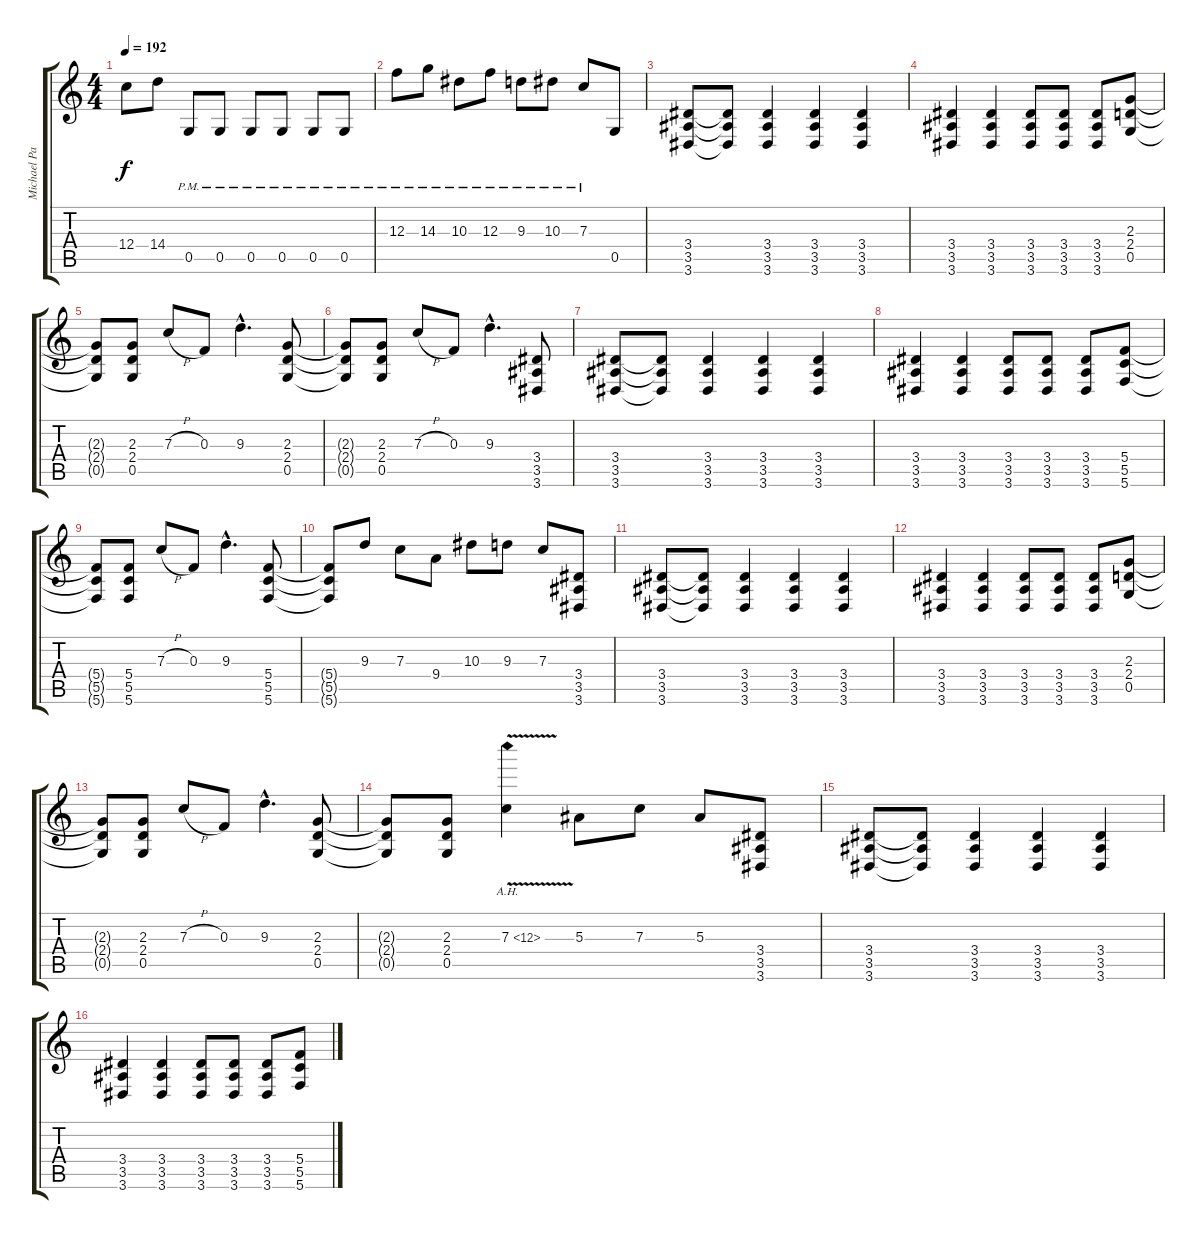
\track ("Michael Padget" "Michael Pa") {instrument distortionguitar}
\staff {score tabs}
\tuning (C4 A3 F3 C3 G2 C2) {hide}
\ts (4 4)
\tempo 192
\clef g2
\ks c
12.4{t}.8{dy f} 14.4.8 0.5{pm}.8 0.5{pm}.8 0.5{pm}.8 0.5{pm}.8 0.5{pm}.8 0.5{pm}.8 |
12.3{pm}.8 14.3{pm}.8 10.3{pm}.8 12.3{pm}.8 9.3{pm}.8 10.3{pm}.8 7.3{pm}.8 0.5.8 |
(3.4 3.5 3.6).8 (3.4{t} 3.5{t} 3.6{t}).8 (3.4 3.5 3.6).4 (3.4 3.5 3.6).4 (3.4 3.5 3.6).4 |
(3.4 3.5 3.6).4 (3.4 3.5 3.6).4 (3.4 3.5 3.6).8 (3.4 3.5 3.6).8 (3.4 3.5 3.6).8 (2.3 2.4 0.5).8 |
(2.3{t} 2.4{t} 0.5{t}).8 (2.3 2.4 0.5).8 7.3{h}.8 0.3.8 9.3{hac}.4{d} (2.3 2.4 0.5).8 |
(2.3{t} 2.4{t} 0.5{t}).8 (2.3 2.4 0.5).8 7.3{h}.8 0.3.8 9.3{hac}.4{d} (3.4 3.5 3.6).8 |
(3.4 3.5 3.6).8 (3.4{t} 3.5{t} 3.6{t}).8 (3.4 3.5 3.6).4 (3.4 3.5 3.6).4 (3.4 3.5 3.6).4 |
(3.4 3.5 3.6).4 (3.4 3.5 3.6).4 (3.4 3.5 3.6).8 (3.4 3.5 3.6).8 (3.4 3.5 3.6).8 (5.4 5.5 5.6).8 |
(5.4{t} 5.5{t} 5.6{t}).8 (5.4 5.5 5.6).8 7.3{h}.8 0.3.8 9.3{hac}.4{d} (5.4 5.5 5.6).8 |
(5.4{t} 5.5{t} 5.6{t}).8 9.3.8 7.3.8 9.4.8 10.3.8 9.3.8 7.3.8 (3.4 3.5 3.6).8 |
(3.4 3.5 3.6).8 (3.4{t} 3.5{t} 3.6{t}).8 (3.4 3.5 3.6).4 (3.4 3.5 3.6).4 (3.4 3.5 3.6).4 |
(3.4 3.5 3.6).4 (3.4 3.5 3.6).4 (3.4 3.5 3.6).8 (3.4 3.5 3.6).8 (3.4 3.5 3.6).8 (2.3 2.4 0.5).8 |
(2.3{t} 2.4{t} 0.5{t}).8 (2.3 2.4 0.5).8 7.3{h}.8 0.3.8 9.3{hac}.4{d} (2.3 2.4 0.5).8 |
(2.3{t} 2.4{t} 0.5{t}).8 (2.3 2.4 0.5).8 7.3{ah 5 v}.4 5.3.8 7.3.8 5.3.8 (3.4 3.5 3.6).8 |
(3.4 3.5 3.6).8 (3.4{t} 3.5{t} 3.6{t}).8 (3.4 3.5 3.6).4 (3.4 3.5 3.6).4 (3.4 3.5 3.6).4 |
(3.4 3.5 3.6).4 (3.4 3.5 3.6).4 (3.4 3.5 3.6).8 (3.4 3.5 3.6).8 (3.4 3.5 3.6).8 (5.4 5.5 5.6).8
